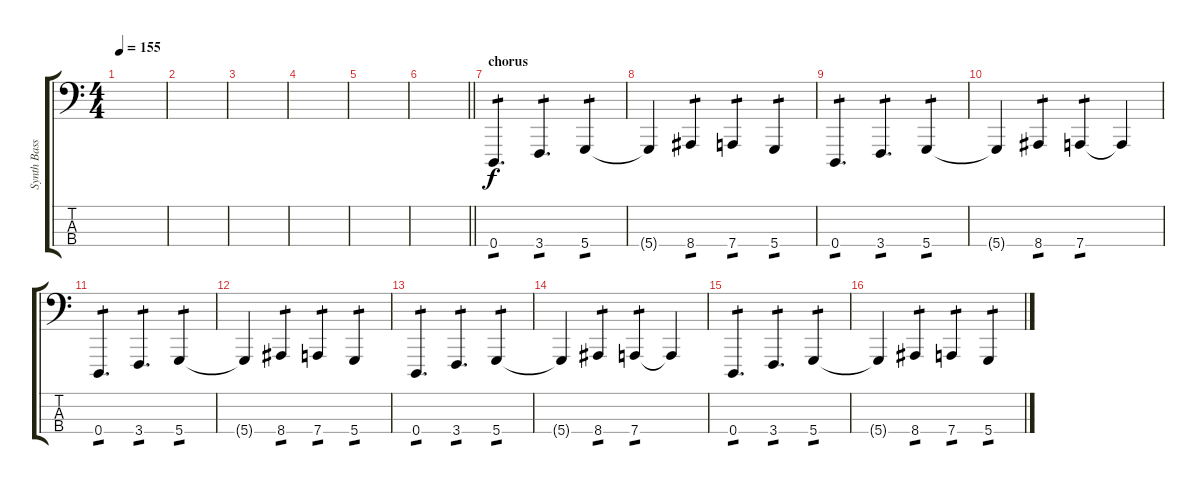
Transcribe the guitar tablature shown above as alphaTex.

\track ("Synth Bass" "Synth Bass") {instrument lead2sawtooth}
\staff {score tabs}
\tuning (G2 D2 A1 D1) {hide}
\ts (4 4)
\tempo 155
\clef f4
\ks c
|
|
|
|
|
\barLineRight lightlight
|
\section ("" "chorus")
0.4.4{d tp 1} 3.4.4{d tp 1} 5.4.4{tp 1} |
5.4{t}.4 8.4.4{tp 1} 7.4.4{tp 1} 5.4.4{tp 1} |
0.4.4{d tp 1} 3.4.4{d tp 1} 5.4.4{tp 1} |
5.4{t}.4 8.4.4{tp 1} 7.4.4{tp 1} 7.4{t}.4 |
0.4.4{d tp 1} 3.4.4{d tp 1} 5.4.4{tp 1} |
5.4{t}.4 8.4.4{tp 1} 7.4.4{tp 1} 5.4.4{tp 1} |
0.4.4{d tp 1} 3.4.4{d tp 1} 5.4.4{tp 1} |
5.4{t}.4 8.4.4{tp 1} 7.4.4{tp 1} 7.4{t}.4 |
0.4.4{d tp 1} 3.4.4{d tp 1} 5.4.4{tp 1} |
5.4{t}.4 8.4.4{tp 1} 7.4.4{tp 1} 5.4.4{tp 1}
